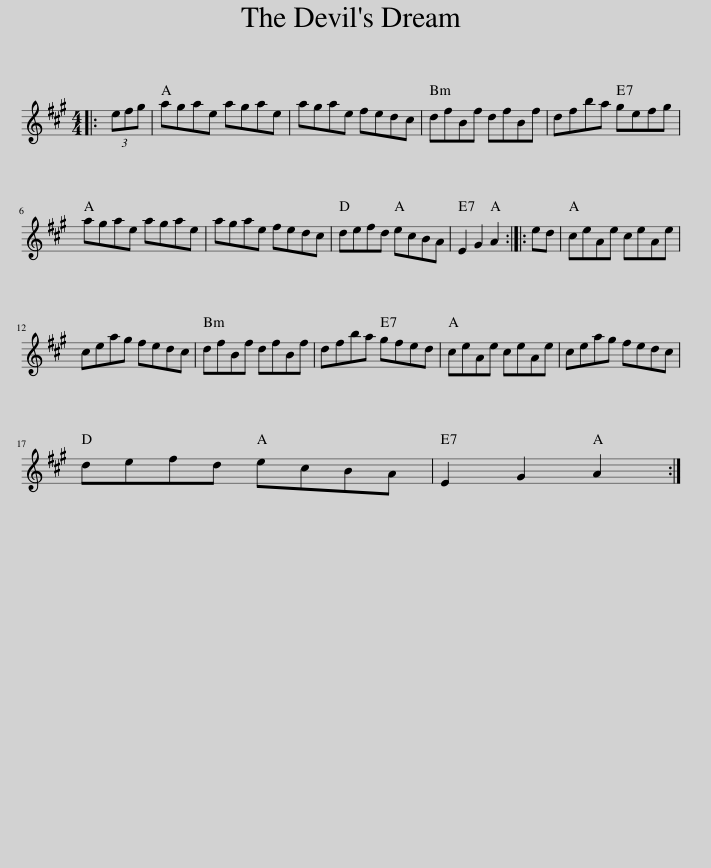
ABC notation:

X:1
L:1/8
M:4/4
I:linebreak $
K:A
V:1 treble
V:1
|: (3efg | agae agae | agae fedc | dfBf dfBf | dfba gefg |$ %5
 agae agae | agae fedc | defd ecBA | E2 G2 A2 :: ed | %10
 ceAe ceAe |$ ceag fedc | dfBf dfBf | dfba gfed | ceAe ceAe | %15
 ceag fedc |$ defd ecBA | E2 G2 A2 :| %18
